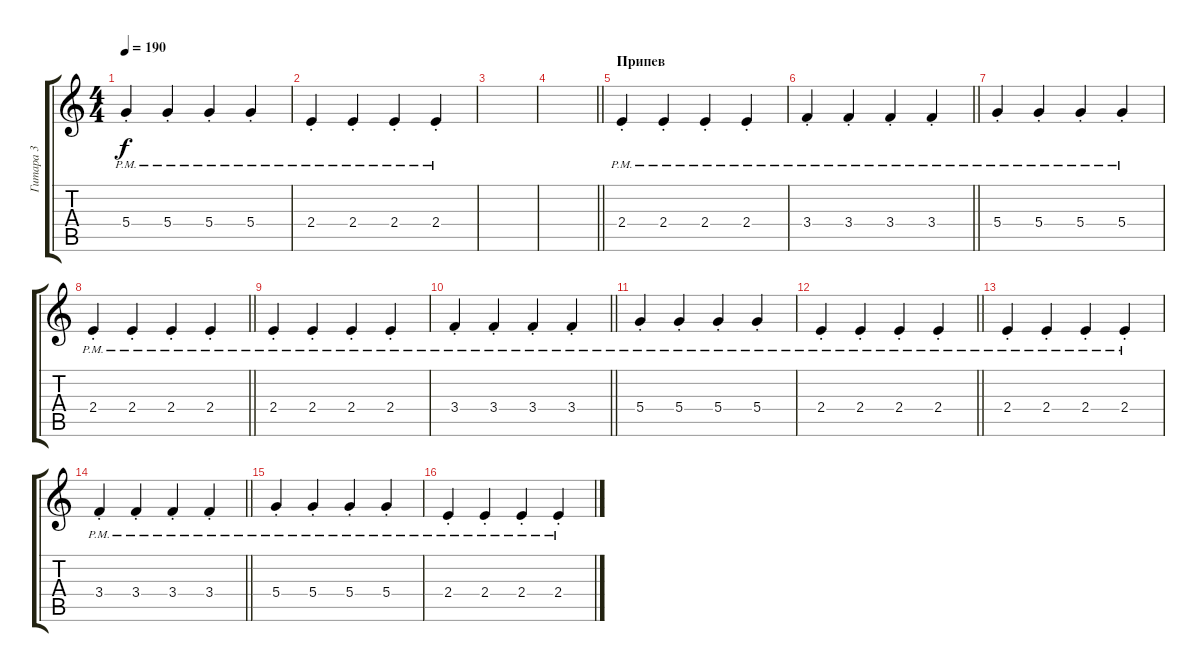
\track ("Гитара 3" "Гитара 3") {instrument electricguitarjazz}
\staff {score tabs}
\tuning (E4 B3 G3 D3 A2 E2) {hide}
\ts (4 4)
\tempo 190
\clef g2
\ks c
5.4{pm st}.4{dy f} 5.4{pm st}.4 5.4{pm st}.4 5.4{pm st}.4 |
2.4{pm st}.4 2.4{pm st}.4 2.4{pm st}.4 2.4{pm st}.4 |
|
\barLineRight lightlight
|
\section ("" "Припев")
2.4{pm st}.4 2.4{pm st}.4 2.4{pm st}.4 2.4{pm st}.4 |
\barLineRight lightlight
3.4{pm st}.4 3.4{pm st}.4 3.4{pm st}.4 3.4{pm st}.4 |
5.4{pm st}.4 5.4{pm st}.4 5.4{pm st}.4 5.4{pm st}.4 |
\barLineRight lightlight
2.4{pm st}.4 2.4{pm st}.4 2.4{pm st}.4 2.4{pm st}.4 |
2.4{pm st}.4 2.4{pm st}.4 2.4{pm st}.4 2.4{pm st}.4 |
\barLineRight lightlight
3.4{pm st}.4 3.4{pm st}.4 3.4{pm st}.4 3.4{pm st}.4 |
5.4{pm st}.4 5.4{pm st}.4 5.4{pm st}.4 5.4{pm st}.4 |
\barLineRight lightlight
2.4{pm st}.4 2.4{pm st}.4 2.4{pm st}.4 2.4{pm st}.4 |
2.4{pm st}.4 2.4{pm st}.4 2.4{pm st}.4 2.4{pm st}.4 |
\barLineRight lightlight
3.4{pm st}.4 3.4{pm st}.4 3.4{pm st}.4 3.4{pm st}.4 |
5.4{pm st}.4 5.4{pm st}.4 5.4{pm st}.4 5.4{pm st}.4 |
2.4{pm st}.4 2.4{pm st}.4 2.4{pm st}.4 2.4{pm st}.4
